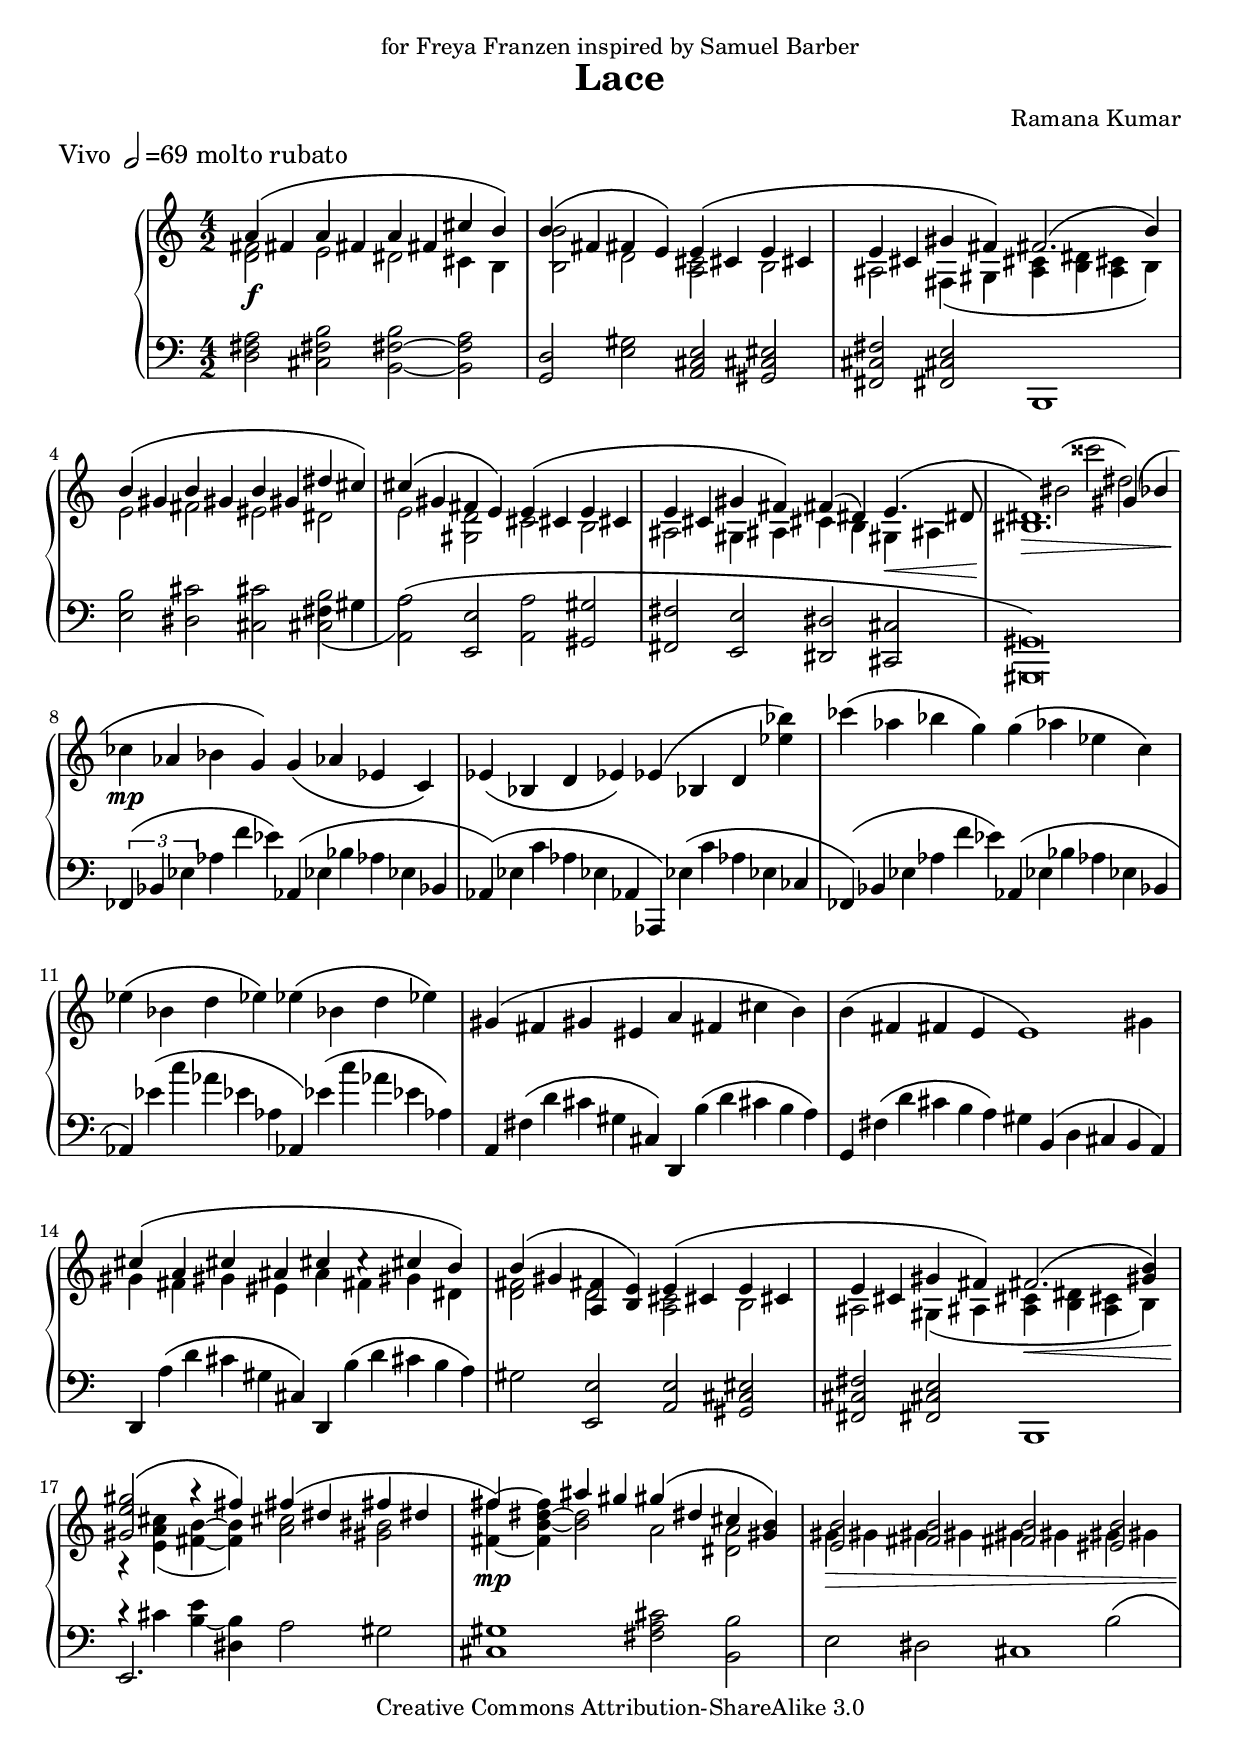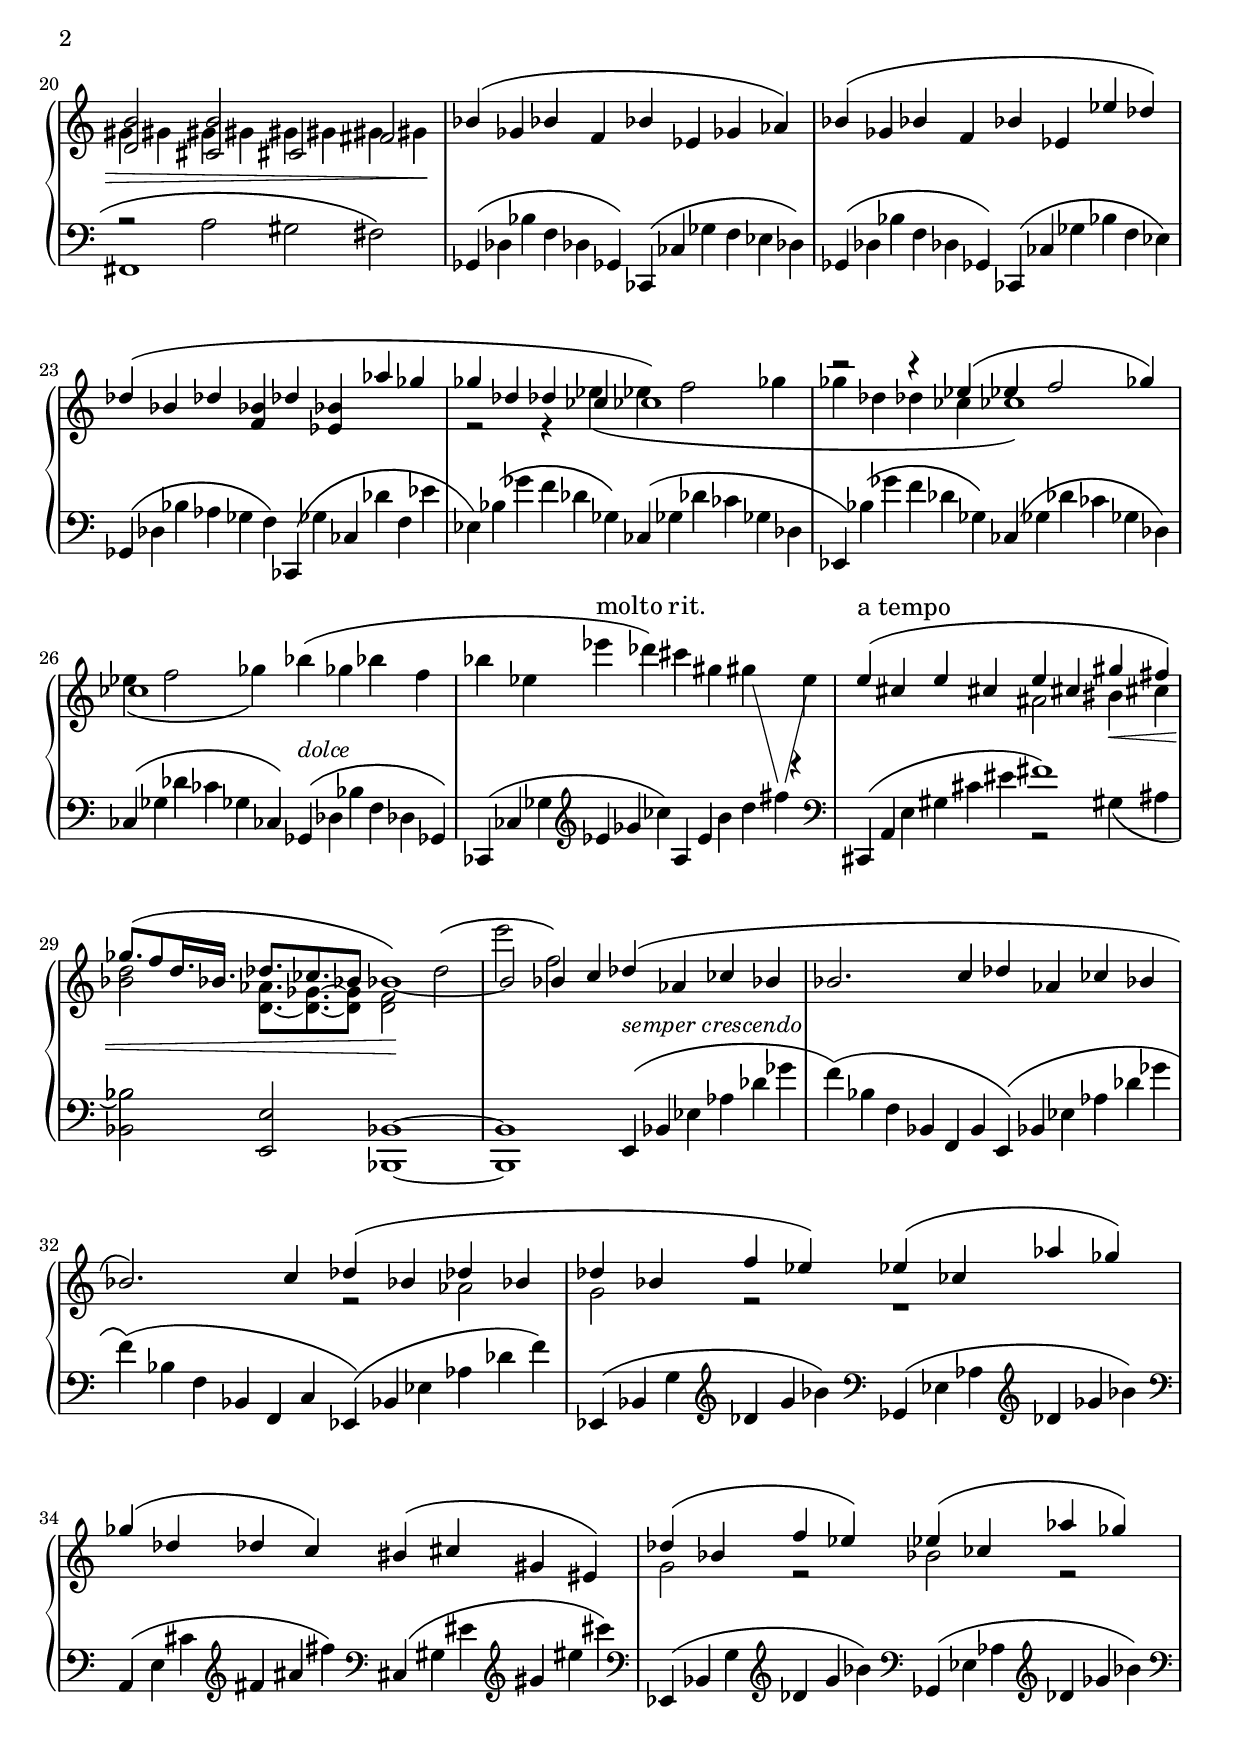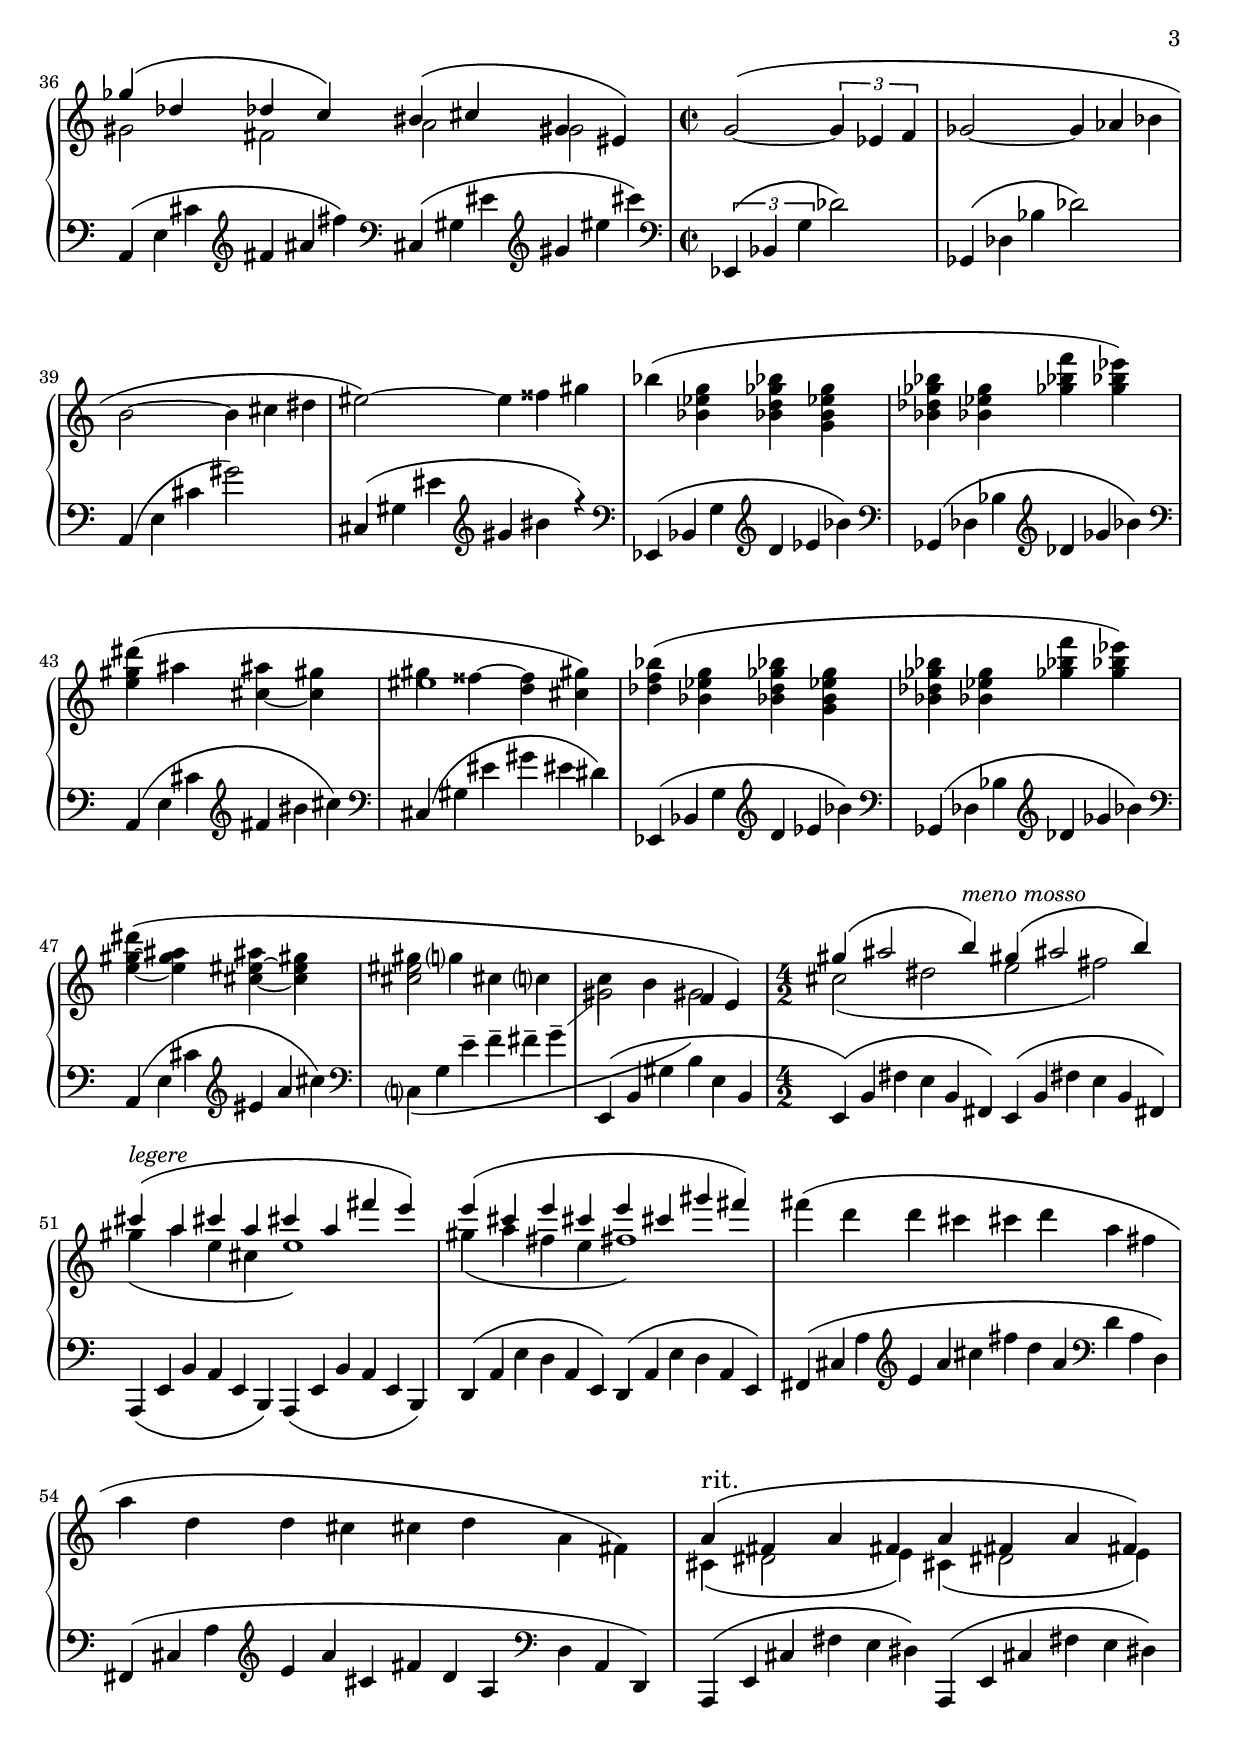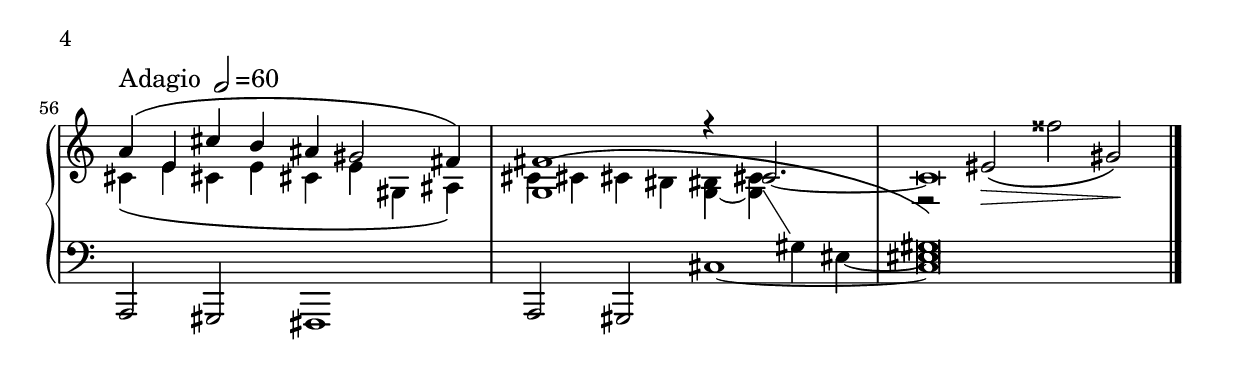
\version "2.14.0"

\header {
	title = "Lace"
	composer = "Ramana Kumar"
	piece = \markup{\large "Vivo " \note #"2" #1 \large "=69 molto rubato"}
	dedication = "for Freya Franzen inspired by Samuel Barber"
	date = "2003"
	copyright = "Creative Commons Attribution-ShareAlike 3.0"
}

\score {
	\context PianoStaff <<
		\set PianoStaff.followVoice = ##t
		\set PianoStaff.explicitKeySignatureVisibility = #end-of-line-invisible
    #(set-accidental-style 'forget 'Score)
		\context Staff = right <<
			\clef treble
			\time 4/2
			<< {
				\override TextScript #'padding = #2.2 \once \override DynamicLineSpanner #'padding = #3 \stemUp \tieNeutral \phrasingSlurUp \override PhrasingSlur #'height-limit = #3.0 \override PhrasingSlur #'ratio = #0.5 a'4_\f\( fis' a' fis' a' fis' cis'' b'\) |
				b'4\( fis' fis' e'\) e'\( cis' e' cis' |
				e'4 cis' gis' fis'\) fis'2.\( b'4\) |
				b'4\( gis' b' gis' b' gis' dis'' cis''\) |
				cis''4\( gis' fis' e'\) e'\( cis' e' cis' |
				e'4 cis' gis' fis'\) fis'\( dis'\) e'4.\( dis'8 |
				<bis dis'>1.\) \> gis'4\( bes' |
				\stemNeutral \phrasingSlurNeutral ces''4 \!\mp aes' bes' g'\) g'\( aes' ees' c'\) |
				ees'4\( bes d' ees'\) ees'\( bes d' <ees'' bes''>\) |
				ces'''4\( aes'' bes'' g''\) g''\(aes'' ees'' c''\) |
				ees''4\( bes' d'' ees''\) ees''\( bes' d'' ees''\) |
				gis'\( fis' gis' eis' a' fis' cis'' b'\) |
				b'4\( fis' fis' e' e'1\) |
				\stemUp \phrasingSlurUp cis''4\( a' cis'' ais' cis'' cis''\rest cis'' b'\) |
				b'4\( gis' <a fis'> <b e'>\) e'\( cis' e' cis' |
				e'4 cis' gis' fis'\) \override DynamicLineSpanner #'padding = #2 fis'2.\<\( <gis' b'>4\) |
				<gis' e'' gis''>2\!\( r4 fis''\) fis''\( dis'' fis'' dis'' |
				fis''4\mp \revert DynamicLineSpanner #'padding s \) ais'' gis'' gis''\( dis'' cis'' <gis' b'>\) |
				<e' b'>2 <fis' b'> <fis' b'> <eis' b'> |
				<d' b'>2 <cis' b'> cis' fis' |
				bes'4\( ges' bes' f' bes' ees' ges' aes'\) |
				bes'4\( ges' bes' f' bes' ees' ees'' des''\) |
				des''4\( bes' des'' <f' bes'> des'' <ees' bes'> aes'' ges'' |
				ges''4 des'' des'' ces'' ces''1\) |
				r2 r4 ees''\( ees'' f''2 ges''4\) |
				ces''1 \stemNeutral bes''4_\markup{\italic dolce}\( ges'' bes'' f'' |
				bes''4 ees'' ees'''^\markup{\large {molto rit.}} des'''\) cis''' gis'' gis''4*2/3 \change Staff=left fis'' \change Staff=right e'' |
				\stemUp e''4^\markup{\large {a tempo}}\( cis'' e'' cis'' e'' cis'' gis'' fis''\) |
				ges''8.\( f''8 d''16. bes' des''8. ces'' bes'8 bes'1 ~ \) |
				bes'2 bes'4 c'' \once \override TextScript #'padding = #1.2 des''_\markup{\italic {semper crescendo}}\( aes' ces'' bes' |
				bes'2. c''4 des'' aes' ces'' bes' |
				bes'2.\) c''4 des''\( bes' des'' bes' |
				des''4 bes' f'' ees''\) ees''\( ces'' aes'' ges''\) |
				ges''4\( des'' des'' c''\) bis'\( cis'' gis' eis'\) |
				des''4\(bes' f'' ees''\) ees''\( ces'' aes'' ges''\) |
				ges''4\( des'' des'' c''\) bis'\( cis'' gis' eis'\) |
				\time 2/2 \stemNeutral \phrasingSlurNeutral g'2^\( ~ \times 2/3 {g'4 ees' f'} |
				ges'2 ~ ges'4*2/3 aes' bes' |
				b'2 ~ b'4*2/3 cis'' dis'' |
				eis''2\) ~ eis''4*2/3 fisis'' gis'' |
				bes''4\( <bes' ees'' g''> <bes' d'' ges'' bes''> <g' b' ees'' g''> |
				<bes' des'' ges'' bes''>4 <bes' ees'' g''> <ges'' bes'' f'''> <g'' bes'' ees'''>\) |
				<e'' gis'' dis'''>4\( ais'' <cis'' ais''> ~ <cis'' gis''> |
				gis''4 fisis'' ~ <d'' fisis''> <cis'' gis''>\) |
				<des'' f'' bes''>4\( <bes' ees'' g''> <bes' d'' ges'' bes''> <g' b' ees'' g''> |
				<bes' des'' ges'' bes''>4 <bes' ees'' g''> <ges'' bes'' f'''> <g'' bes'' ees'''>\) |
				<e'' gis'' dis'''>4\( ~ <e'' gis'' ais''> <cis'' eis'' ais''> ~ <cis'' eis'' gis''> |
				gis''4 g''? cis'' c''? |
				c''4 b' f' e'\) |
				\time 4/2 \stemUp \phrasingSlurUp gis''4\( ais''2 b''4\)^\markup{\italic {meno mosso}} gis''\( ais''2 b''4\) |
				cis'''4^\markup{\italic legere}\( a'' cis''' a'' cis''' a'' fis''' e'''\) |
				e'''4\( cis''' e''' cis''' e''' cis''' gis''' fis'''\) |
				s\breve |
				s\breve |
				a'4^\markup{\large rit.}\( fis' a' fis' a' fis' a' fis'\) |
				a'4^\markup{\large "Adagio " \note #"2" #1 \large "=60"}\( e' cis'' b' ais' gis'2 fis'4\)
				<g fis'>1 r4 cis'2. ~ |
				cis'\breve \bar "|."
			} \\
			{
				\stemDown \tieNeutral \phrasingSlurDown <d' fis'>2 e' dis' cis'4 b |
				<b b'>2 d' <a cis'> b |
				ais2 fis4\( gis <a cis'> <b dis'> <a cis'> b\) |
				e'2 fis' eis' dis' |
				e'2 <gis d'> cis' b |
				ais2 gis4 ais cis' b gis \< ais |
				s2 \! bis'2^\( cisis''' dis''\) |
				s\breve |
				s\breve |
				s\breve |
				s\breve |
				s\breve |
				s1 s2 s4 gis'4 |
				gis'4 fis' gis' eis' a' fis' gis' dis' |
				<d' fis'>2 d' <a cis'> b |
				ais2 gis4\( ais <a cis'> <b dis'> <a cis'> b\) |
				r4 <e' a' cis''>( <fis' b'> ~ <fis' b'>) <a' cis''>2 <gis' bis'> |
				<fis' fis''>4 ~ <fis' b' dis'' fis''> ~ <b' dis''>2 a' <dis' a'> |
				gis'4\> gis' gis' gis' gis' gis' gis' gis' |
				gis'4 gis' gis' gis' gis' gis' gis' gis'\! |
				s\breve |
				s\breve |
				s\breve |
				r2 r4 ees''\( ees'' f''2 ges''4 |
				ges''4 des'' des'' ces'' ces''1\) |
				ees''4\( f''2 ges''4\) s1 |
				s1 s1 |
				s1 ais'2 bis'4\< cis'' |
				\tieDown <bes' d''>2 <d' aes'>8. ~ \tieNeutral <d' ges'> ~ <d' ges'>8 <d' f'>2\! d''^\( |
				e'''2 f''\) s1 |
				s\breve |
				s1 r2 aes' |
				g'2 r r1 |
				s\breve |
				g'2 r bes' r |
				gis'2 fis' a' gis' |
				\time 2/2 s1 |
				s1 |
				s1 |
				s1 |
				s1 |
				s1 |
				s1 |
				eis''1 |
				s1 |
				s1 |
				s1 |
        <cis'' eis''>2 s |
				s1 |
				\time 4/2 cis''2\( dis'' e'' fis''\) |
				gis''4\( a'' e'' cis'' e''1\) |
				gis''4\( a'' fis'' e'' fis''1\) | \once \override PhrasingSlur #'height-limit = #5.0
				fis'''4^\( d''' d''' cis''' cis''' d''' a'' fis'' |
				a''4 d'' d'' cis'' cis'' d'' a' fis'\) |
				cis'4\( dis'2 e'4\) cis'\( dis'2 e'4\) |
				cis'4\( e' cis' e' cis' e' gis ais\) | \once \override PhrasingSlur #'height-limit = #5.0
				cis'4^\( cis' cis' bis <g bis> ~ <g cis'> \change Staff=left gis eis ~ |
				<eis gis>\breve\) \bar "|."

			} >>
		>>
		\context Staff = left <<
			\clef bass
			\time 4/2
			<< {
				\stemNeutral \tieNeutral \phrasingSlurNeutral \override PhrasingSlur #'height-limit = #3.5 \override PhrasingSlur #'ratio = #0.4 <d fis a>2 <cis fis b> <b, fis b> ~ <b, fis a> |
				<g, d>2 <e gis> <a, cis e> <gis, cis eis> |
				<fis, cis fis>2 <fis, cis e> b,,1 |
				<e b>2 <dis cis'> <cis cis'> <cis b> |
				<a, a>2\( <e, e> <a, a> <gis, gis> |
				<fis, fis>2 <e, e> <dis, dis> <cis, cis> |
				<gis,, gis,>\breve\) |
				\times 2/3 {fes,4\( bes, ees} aes4*2/3 f' ees'\) aes,\( ees bes aes ees bes, |
				aes,4*2/3\)\( ees c' aes ees aes, aes,,\) ees\( c' aes ees ces |
				fes,4*2/3\)\( bes, ees aes f' ees'\) aes,\( ees bes aes ees bes, |
				aes,4*2/3\) ees'\( c'' aes' ees' aes aes,\) ees'\( c'' aes' ees' aes\) |
				a,4*2/3 fis\( d' cis' gis cis\) d, b\( d' cis' b a\) |
				g,4*2/3 fis\( d' cis' b a\) gis b,\( d cis b, a,\) |
				d,4*2/3 a\( d' cis' gis cis\) d, b\(d' cis' b a\) |
				gis2 <e, e> <a, e> <gis, cis eis> |
				<fis, cis fis>2 <fis, cis e> b,,1 |
				e,2. dis4 a2 gis |
				<cis gis>1 <fis a cis'>2 <b, b> |
				e2 dis s2 b\( |
				r2 a gis fis\) |
				ges,4*2/3\( des bes f des ges,\) ces,\( ces ges f ees des\) |
				ges,4*2/3\( des bes f des ges,\) ces,\( ces ges bes f ees\) |
				ges,4*2/3\( des bes aes ges f\) ces,\( ges ces des' f ees' |
				ees4*2/3\) bes\( ges' f' des' ges\) ces\( ges des' ces' ges des |
				ees,4*2/3\) bes\( ges' f' des' ges\) ces\( ges des' ces' ges des\) |
				ces4*2/3\( ges des' ces' ges ces\) ges,\( des bes f des ges,\) |
				ces,4*2/3\( ces ges \clef treble ees' ges' ces''\) a e' b' d''4 r4 |
				\clef bass cis,4*2/3\( a, e gis cis' eis' fis'1\) |
				<bes, bes>2 <e, e> <bes,, bes,>1 ~ |
				<bes,, bes,>1 e,4*2/3\( bes, ees aes des' ges' |
				f'4*2/3\)\( bes f bes, f, b, e,\)\( bes, ees aes des' ges' |
				f'4*2/3\)\( bes f bes, f, c ees,\)\( bes, ees aes des' f'\) |
				ees,4*2/3\( bes, g \clef treble des' g' bes'\) \clef bass ges,\( ees aes \clef treble des' ges' bes'\) |
				\clef bass a,4*2/3\( e cis' \clef treble fis' ais' fis''\) \clef bass cis\( gis eis' \clef treble gis' eis'' cis'''\) |
				\clef bass ees,4*2/3\( bes, g \clef treble des' g' bes'\) \clef bass ges,\( ees aes \clef treble des' ges' bes'\) |
				\clef bass a,4*2/3\( e cis' \clef treble fis' ais' fis''\) \clef bass cis\( gis eis' \clef treble gis' eis'' cis'''\) |
				\clef bass \time 2/2 \times 2/3 {ees,4\( bes, g} des'2\) |
				ges,4*2/3\( des bes des'2\) |
				a,4*2/3\( e cis' gis'2\) |
				cis4*2/3\( gis eis' \clef treble gis' bis' r\) |
				\clef bass ees,4*2/3\( bes, g \clef treble d' ees' bes'\) |
				\clef bass ges,4*2/3\( des bes \clef treble des' ges' bes'\) |
				\clef bass a,4*2/3\( e cis' \clef treble fis' bis' cis''\) |
				\clef bass cis4*2/3\( gis eis' gis' eis' dis'\) |
				ees,4*2/3\( bes, g \clef treble d' ees' bes'\) |
				\clef bass ges,4*2/3\( des bes \clef treble des' ges' bes'\) |
				\clef bass a,4*2/3\( e cis' \clef treble eis' a' cis''\) |
				\clef bass s1 |
				e,4*2/3\( b, gis b e b, |
				\time 4/2 e,4*2/3\)\( b, fis e b, fis,\) e,\( b, fis e b, fis,\) |
				a,,4*2/3\( e, b, a, e, b,,\) a,,\( e, b, a, e, b,,\) |
				d,4*2/3\( a, e d a, e,\) d,\( a, e d a, e,\) |
				fis,4*2/3\( cis a \clef treble e' a' cis'' fis'' d'' a' \clef bass d' a d\) |
				fis,4*2/3\( cis a \clef treble e' a' cis' fis' d' a \clef bass d a, d,\) |
				a,,4*2/3\( e, cis fis e dis\) a,,\( e, cis fis e dis\) |
				a,,2 gis,, fis,,1 |
				a,,2 gis,, \tieDown cis1 ~ |
				<cis eis gis>\breve \tieNeutral \bar "|."
			} \\
			{
				s\breve |
				s\breve |
				s\breve |
				s1 s2 fis4\( gis |
				a2\) s2 s1 |
				s\breve |
				s\breve |
				s\breve |
				s\breve |
				s\breve |
				s\breve |
				s\breve |
				s\breve |
				s\breve |
				s\breve |
				s\breve |
        cis'4\rest cis' <b e'> ~ b s1 |
				s\breve |
				s1 cis |
				fis,1 s1 |
				s\breve |
				s\breve |
				s\breve |
				s\breve |
				s\breve |
				s\breve |
				s1 s1 |
				s1 r2 gis4\( ais |
				bes2\) s2 s1 |
				s\breve |
				s\breve |
				s\breve |
				s\breve |
				s\breve |
				s\breve |
				s\breve |
				\time 2/2 s1 |
				s1 |
				s1 |
				s1 |
				s1 |
				s1 |
				s1 |
				s1 |
				s1 |
				s1 |
				s1 |
				c?4*2/3_\( g e'^- f'^- fis'^- g'^- |
				\change Staff=right gis'2^- gis'\) \change Staff=left |
				\time 4/2 s\breve |
				s\breve |
				s\breve |
				s\breve |
				s\breve |
				s\breve |
				s\breve |
				s\breve |
				\change Staff=right \stemNeutral r2 eis'\>\( fisis'' gis'\)\! \bar "|."
			} >>
		>>
	>>
}
